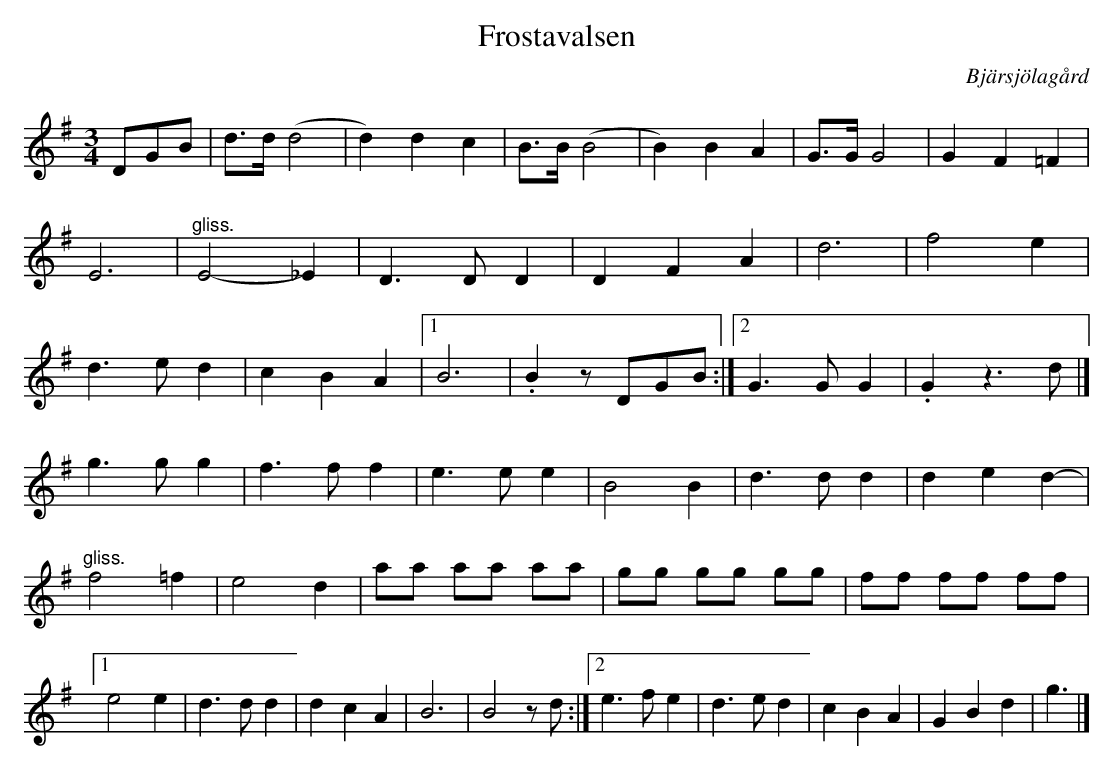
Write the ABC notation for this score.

X:1
T:Frostavalsen
O: Bjärsjölagård
M:3/4
L:1/8
K:G
DGB| d>d (d4|d2) d2 c2| B>B (B4 | B2) B2 A2| G>G G4 | G2 F2 =F2 |E6 |"^gliss."E4-_E2| D3 D D2 | D2 F2 A2| d6| f4 e2| d3 e d2| c2 B2 A2 |1 B6 | .B2 z DGB :|2 G3 G G2 | .G2 z3 d |]
g3 g g2| f3 f f2| e3 e e2|B4 B2| d3 d d2 | d2 e2 d2| "^gliss."-f4 =f2|e4 d2 | aa aa aa | gg gg gg| ff ff ff|1 e4 e2| d3 d d2| d2 c2 A2| B6| B4 zd:|2 e3 f e2| d3 e d2| c2 B2 A2 | G2 B2 d2| g3|]
